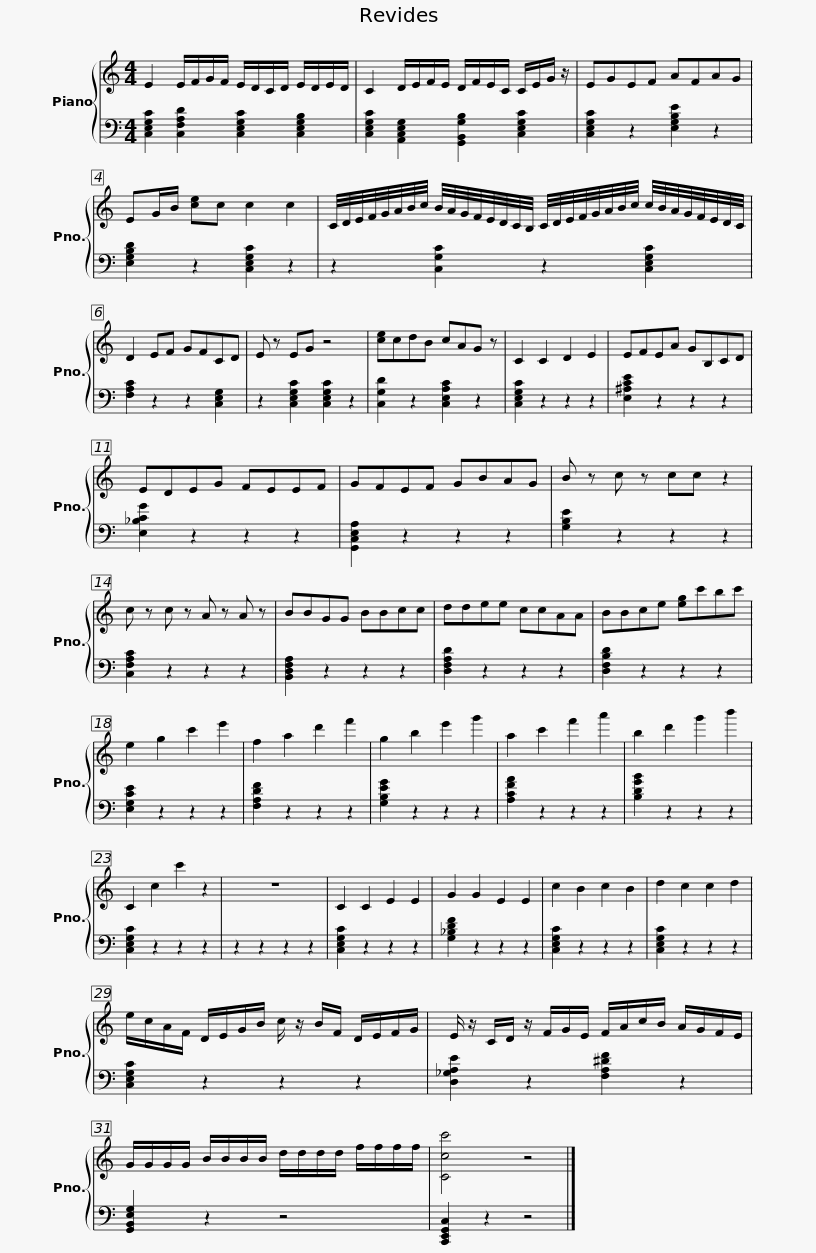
X:1
%%score { 1 | 2 }
L:1/8
M:4/4
I:linebreak $
K:C
V:1 treble
V:2 bass
V:1
 E2 E/F/G/F/ E/D/C/D/ E/D/E/D/ | C2 D/E/F/E/ D/F/E/C/ C/E/G/ z/ | EGEF AFAG | EG/B/ [ce]c c2 c2 |$ C/4D/4E/4F/4G/4A/4B/4c/4 B/4A/4G/4F/4E/4D/4C/4B,/4 C/4D/4E/4F/4G/4A/4B/4c/4 c/4B/4A/4G/4F/4E/4D/4C/4 | %5
 D2 EF GFCD | E z EG z4 |$ [ce]cdB cAG z | C2 C2 D2 E2 | EFEA GB,CD | %10
 EDEG FEEF | GFEF GBAG | B z c z cc z2 |$ c z c z A z A z | BBGG BBcc | %15
 ddee ccAA | BBce [eg]c'bc' | e2 g2 c'2 e'2 | f2 a2 d'2 f'2 |$ g2 b2 e'2 g'2 | %20
 a2 c'2 f'2 a'2 | b2 d'2 g'2 b'2 | C2 c2 c'2 z2 | z8 | C2 C2 E2 E2 | %25
 G2 G2 E2 E2 | c2 B2 c2 B2 | d2 c2 c2 d2 |$ e/c/A/F/ D/E/G/B/ c/ z/ B/F/ D/E/F/G/ | E/ z/ C/D/ z/ F/G/E/ F/A/c/B/ A/G/F/E/ | %30
 G/G/G/G/ B/B/B/B/ d/d/d/d/ f/f/f/f/ |$ [Ccc']4 z4 |] %32
V:2
 [C,E,G,C]2 [C,F,A,D]2 [C,E,G,C]2 [C,E,G,B,]2 | [C,E,G,C]2 [A,,C,E,G,]2 [G,,B,,G,B,]2 [C,E,G,C]2 | [C,E,G,C]2 z2 [E,G,B,E]2 z2 | [E,G,B,D]2 z2 [C,E,G,C]2 z2 |$ z2 [C,G,C]2 z2 [C,E,G,C]2 | %5
 [F,A,C]2 z2 z2 [C,E,G,]2 | z2 [C,E,G,C]2 [C,E,G,C]2 z2 |$ [C,G,D]2 z2 [C,E,A,C]2 z2 | [C,E,G,C]2 z2 z2 z2 | [E,^A,CE]2 z2 z2 z2 | %10
 [E,_B,CG]2 z2 z2 z2 | [G,,C,E,A,]2 z2 z2 z2 | [G,B,E]2 z2 z2 z2 |$ [C,F,A,C]2 z2 z2 z2 | [B,,D,F,A,]2 z2 z2 z2 | %15
 [D,F,A,D]2 z2 z2 z2 | [D,F,B,D]2 z2 z2 z2 | [E,G,CE]2 z2 z2 z2 | [F,A,DF]2 z2 z2 z2 |$ [G,B,EG]2 z2 z2 z2 | %20
 [A,CFA]2 z2 z2 z2 | [B,DGB]2 z2 z2 z2 | [C,E,G,C]2 z2 z2 z2 | z2 z2 z2 z2 | [C,E,G,C]2 z2 z2 z2 | %25
 [G,_B,DF]2 z2 z2 z2 | [C,E,G,C]2 z2 z2 z2 | [C,E,G,C]2 z2 z2 z2 |$ [C,E,G,C]2 z2 z2 z2 | [D,_G,A,E]2 z2 [F,A,^DF]2 z2 | %30
 [G,,B,,E,G,]2 z2 z4 |$ [C,,E,,G,,C,]2 z2 z4 |] %32
